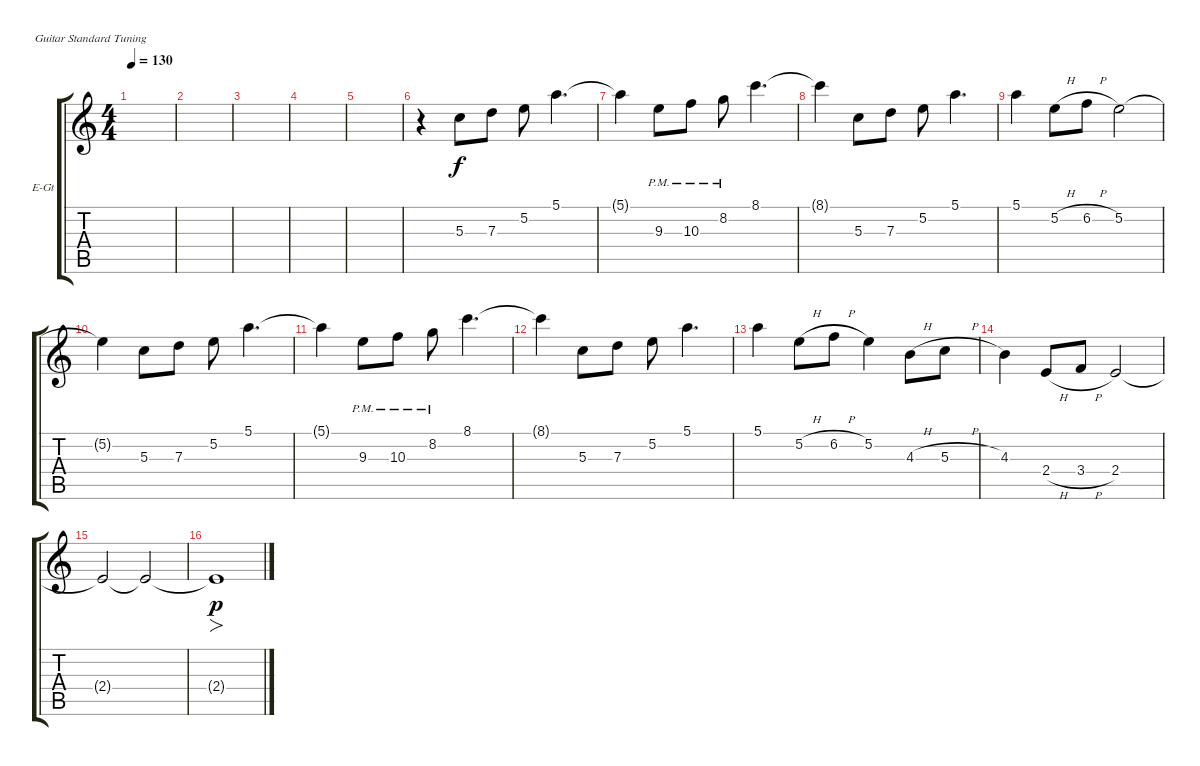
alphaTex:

\defaultSystemsLayout 4
\bracketExtendMode groupsimilarinstruments
\firstSystemTrackNameOrientation horizontal
\otherSystemsTrackNameOrientation horizontal
\track ("Electric Guitar" "E-Gt") {instrument distortionguitar}
\staff {score tabs}
\tuning (E4 B3 G3 D3 A2 E2)
\ts (4 4)
\tempo 130
\clef g2
\ks c
|
|
|
|
|
r.4 5.3.8 7.3.8 5.2.8 5.1.4{d} |
5.1{t}.4 9.3{pm}.8 10.3{pm}.8 8.2{pm}.8 8.1.4{d} |
8.1{t}.4 5.3.8 7.3.8 5.2.8 5.1.4{d} |
5.1.4 5.2{h}.8 6.2{h}.8 5.2.2 |
5.2{t}.4 5.3.8 7.3.8 5.2.8 5.1.4{d} |
5.1{t}.4 9.3{pm}.8 10.3{pm}.8 8.2{pm}.8 8.1.4{d} |
8.1{t}.4 5.3.8 7.3.8 5.2.8 5.1.4{d} |
5.1.4 5.2{h}.8 6.2{h}.8 5.2.4 4.3{h}.8 5.3{h}.8 |
4.3.4 2.4{h}.8 3.4{h}.8 2.4.2 |
2.4{t}.2 2.4{t}.2 |
2.4{t}.1{fo dy p}
